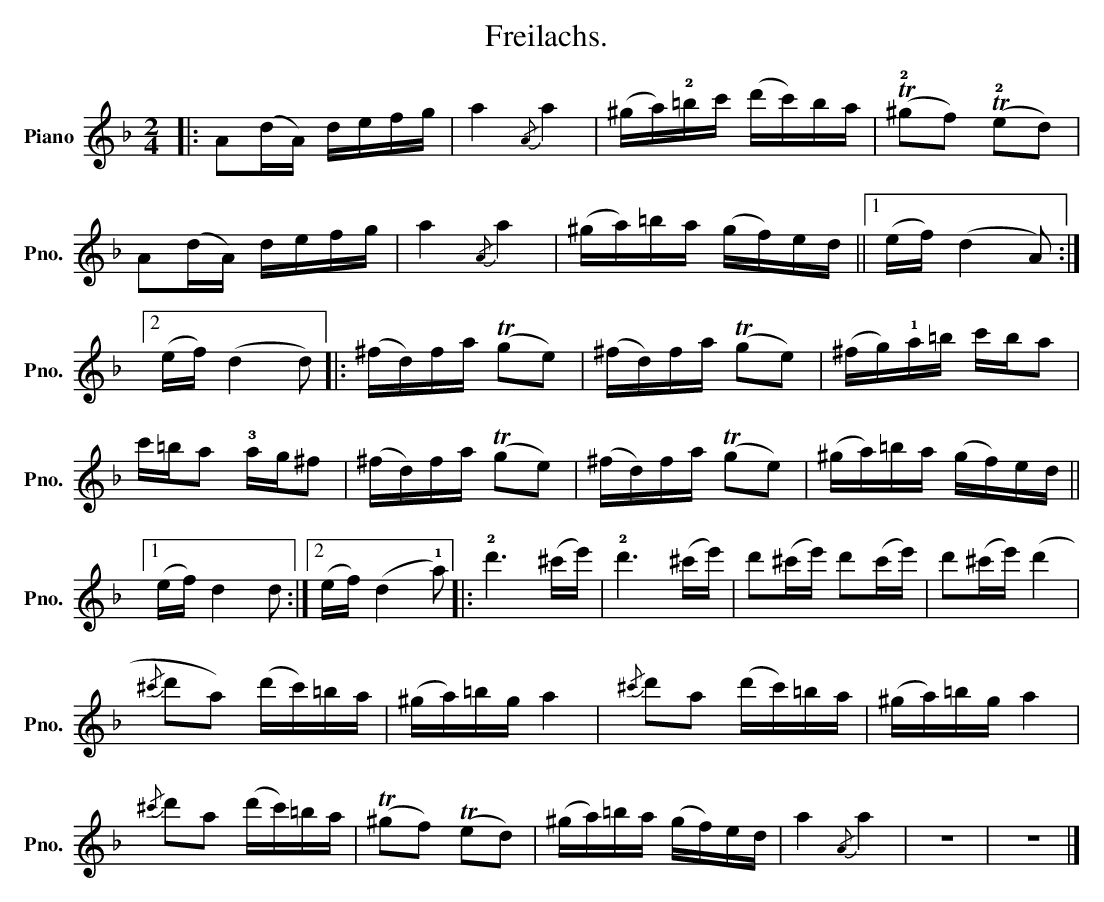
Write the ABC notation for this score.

X:1
T:Freilachs.
L:1/16
M:2/4
K:Dmin
V:1 treble nm="Piano" snm="Pno."
V:1
|: A2(dA) defg | a4{/A} a4 | (^ga)!2!=bc' (d'c')ba | (T!2!^g2f2) (T!2!e2d2) |$ A2(dA) defg | %5
 a4{/A} a4 | (^ga)=ba (gf)ed ||1 (ef) (d4 A2) :|2$ (ef) (d4 d2) |: (^fd)fa (Tg2e2) | %10
 (^fd)fa (Tg2e2) | (^fg)!1!a=b c'ba2 |$ c'=ba2 !3!ag^f2 | (^fd)fa (Tg2e2) | (^fd)fa (Tg2e2) | %15
 (^ga)=ba (gf)ed ||1$ (ef) d4 d2 :|2 (ef) (d4 !1!a2) |: !2!d'6 (^c'e') | !2!d'6 (^c'e') | %20
 d'2(^c'e') d'2(c'e') | d'2(^c'e') (d'4 |${/^c'} d'2a2) (d'c')=ba | (^ga)=bg a4 | %24
{/^c'} d'2a2 (d'c')=ba | (^ga)=bg a4 |${/^c'} d'2a2 (d'c')=ba | (T^g2f2) (Te2d2) | %28
 (^ga)=ba (gf)ed | a4{/A} a4 | z8 | z8 |] %32
